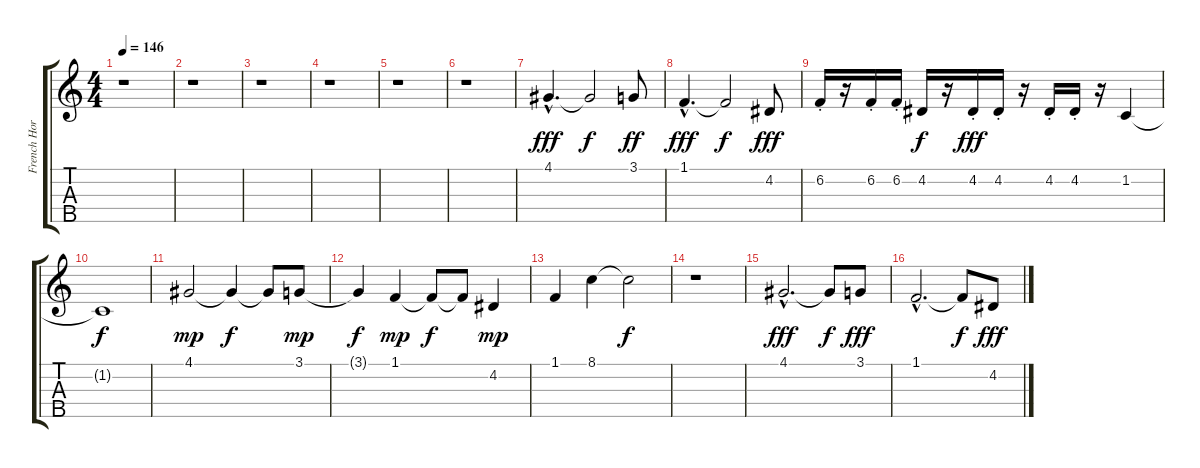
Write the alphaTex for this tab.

\track ("French Horn" "French Hor") {instrument frenchhorn}
\staff {score tabs}
\tuning (E4 B3 G3 D3 A2) {hide}
\ts (4 4)
\tempo 146
\clef g2
\ks c
r.1{dy fff} |
r.1 |
r.1 |
r.1 |
r.1 |
r.1 |
4.1{hac}.4{d} 4.1{t}.2{dy f} 3.1.8{dy ff} |
1.1{hac}.4{d dy fff} 1.1{t}.2{dy f} 4.2.8{dy fff} |
6.2{st}.16 r.16 6.2{st}.16 6.2{st}.16 4.2.16{dy f} r.16 4.2{st}.16{dy fff} 4.2{st}.16 r.16 4.2{st}.16 4.2{st}.16 r.16 1.2.4 |
1.2{t}.1{dy f} |
4.1.2{dy mp} 4.1{t}.4{dy f} 4.1{t}.8 3.1.8{dy mp} |
3.1{t}.4{dy f} 1.1.4{dy mp} 1.1{t}.8{dy f} 1.1{t}.8 4.2.4{dy mp} |
1.1.4 8.1.4 8.1{t}.2{dy f} |
r.1 |
4.1{hac}.2{d dy fff} 4.1{t}.8{dy f} 3.1.8{dy fff} |
1.1{hac}.2{d} 1.1{t}.8{dy f} 4.2.8{dy fff}
